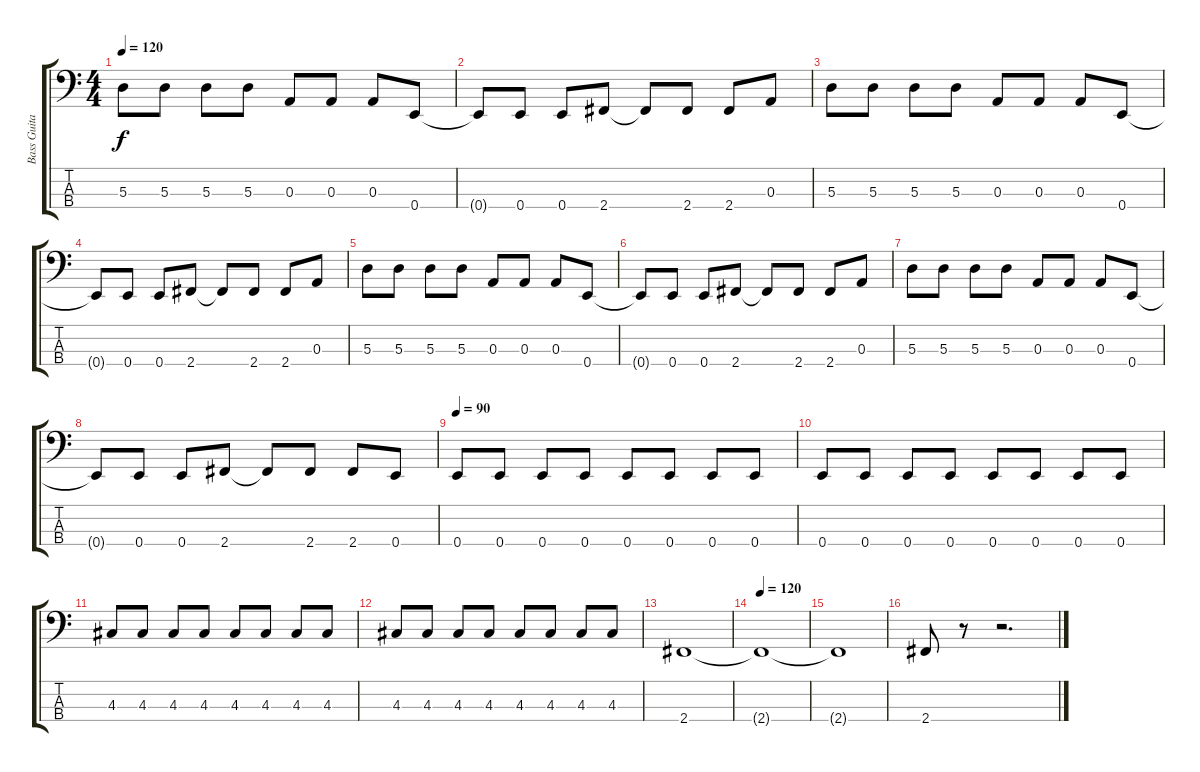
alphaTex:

\track ("Bass Guitar" "Bass Guita") {instrument electricbasspick}
\staff {score tabs}
\tuning (G2 D2 A1 E1) {hide}
\ts (4 4)
\tempo 120
\clef f4
\ks c
5.3.8{dy f} 5.3.8 5.3.8 5.3.8 0.3.8 0.3.8 0.3.8 0.4.8 |
0.4{t}.8 0.4.8 0.4.8 2.4.8 2.4{t}.8 2.4.8 2.4.8 0.3.8 |
5.3.8 5.3.8 5.3.8 5.3.8 0.3.8 0.3.8 0.3.8 0.4.8 |
0.4{t}.8 0.4.8 0.4.8 2.4.8 2.4{t}.8 2.4.8 2.4.8 0.3.8 |
5.3.8 5.3.8 5.3.8 5.3.8 0.3.8 0.3.8 0.3.8 0.4.8 |
0.4{t}.8 0.4.8 0.4.8 2.4.8 2.4{t}.8 2.4.8 2.4.8 0.3.8 |
5.3.8 5.3.8 5.3.8 5.3.8 0.3.8 0.3.8 0.3.8 0.4.8 |
0.4{t}.8 0.4.8 0.4.8 2.4.8 2.4{t}.8 2.4.8 2.4.8 0.4.8 |
\tempo 90
0.4.8 0.4.8 0.4.8 0.4.8 0.4.8 0.4.8 0.4.8 0.4.8 |
0.4.8 0.4.8 0.4.8 0.4.8 0.4.8 0.4.8 0.4.8 0.4.8 |
4.3.8 4.3.8 4.3.8 4.3.8 4.3.8 4.3.8 4.3.8 4.3.8 |
4.3.8 4.3.8 4.3.8 4.3.8 4.3.8 4.3.8 4.3.8 4.3.8 |
2.4.1{volume 0} |
\tempo 120
2.4{t}.1 |
2.4{t}.1 |
2.4.8 r.8 r.2{d}
